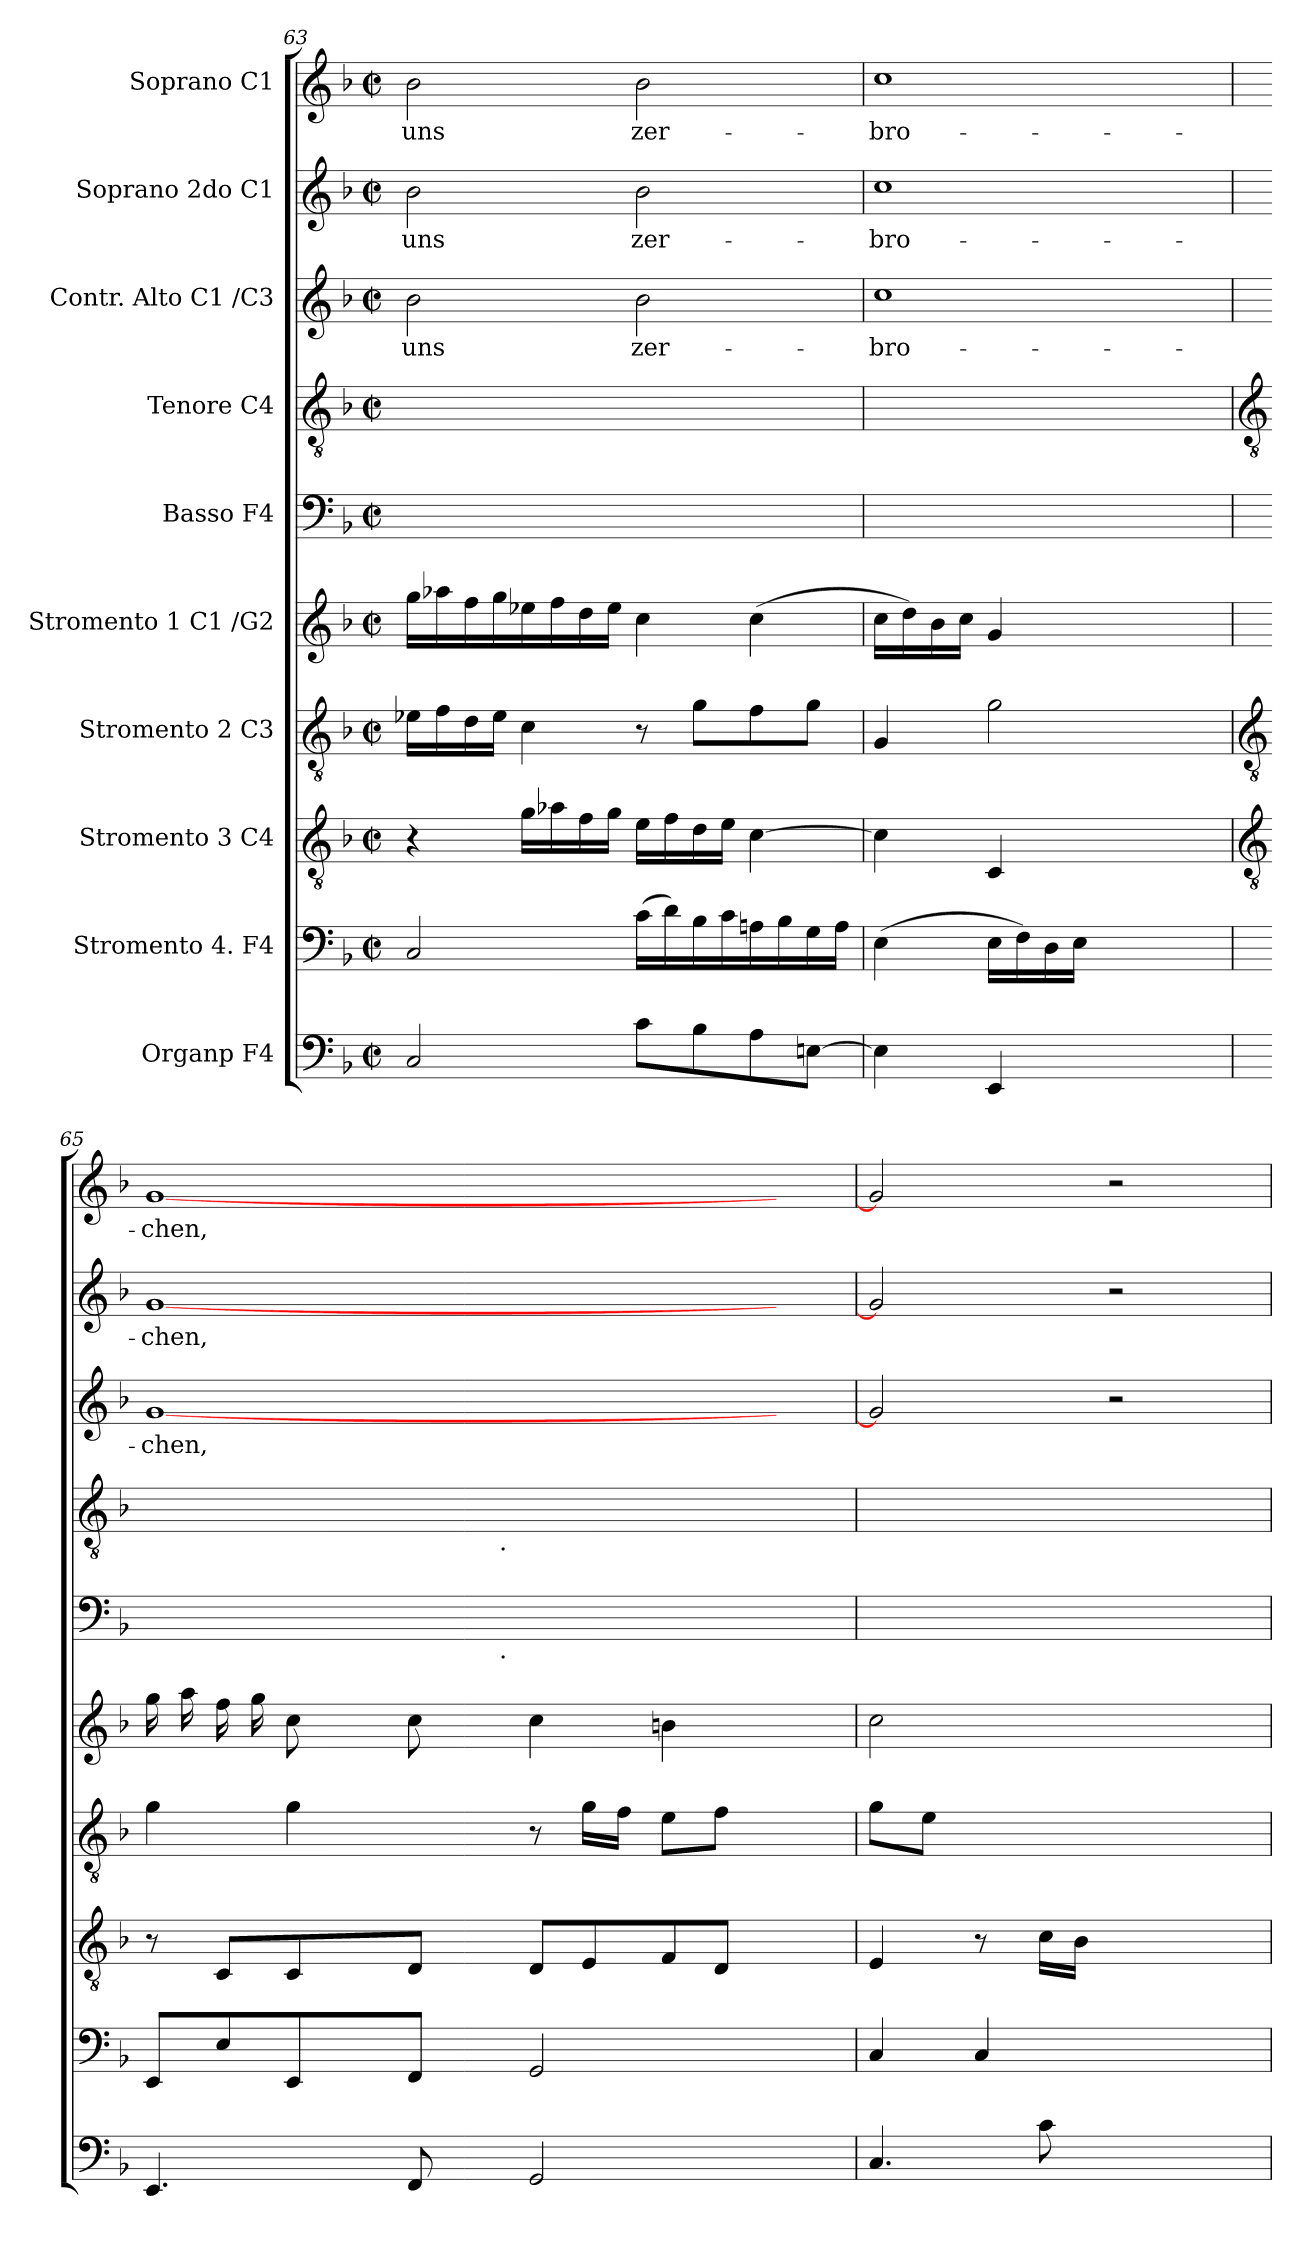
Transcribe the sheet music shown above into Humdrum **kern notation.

**kern	**kern	**kern	**kern	**kern	**kern	**kern	**kern	**text	**kern	**text	**kern	**text
*part10	*part9	*part8	*part7	*part6	*part5	*part4	*part3	*part3	*part2	*part2	*part1	*part1
*staff10	*staff9	*staff8	*staff7	*staff6	*staff5	*staff4	*staff3	*staff3	*staff2	*staff2	*staff1	*staff1
*I"Organp  F4	*I"Stromento 4.  F4	*I"Stromento 3  C4	*I"Stromento 2  C3	*I"Stromento 1  C1 /G2	*I"Basso  F4	*I"Tenore  C4	*I"Contr. Alto  C1 /C3	*	*I"Soprano 2do  C1	*	*I"Soprano  C1	*
!!LO:LB:g=z
*clefF4	*clefF4	*clefGv2	*clefGv2	*clefG2	*clefF4	*clefGv2	*clefG2	*	*clefG2	*	*clefG2	*
*k[b-]	*k[b-]	*k[b-]	*k[b-]	*k[b-]	*k[b-]	*k[b-]	*k[b-]	*	*k[b-]	*	*k[b-]	*
*F:	*F:	*F:	*F:	*F:	*F:	*F:	*F:	*	*F:	*	*F:	*
*M2/2	*M2/2	*M2/2	*M2/2	*M2/2	*M2/2	*M2/2	*M2/2	*	*M2/2	*	*M2/2	*
*met(c|)	*met(c|)	*met(c|)	*met(c|)	*met(c|)	*met(c|)	*met(c|)	*met(c|)	*	*met(c|)	*	*met(c|)	*
=63	=63	=63	=63	=63	=63	=63	=63	=63	=63	=63	=63	=63
!	!	!	!	!	!	!	!	!LO:LY:b	!	!LO:LY:b	!	!LO:LY:b
2C/	2C/	4r	16e-X\LL	16gg\LL	4ryy	4ryy	2b-\	uns	2b-\	uns	2b-\	uns
.	.	.	16f\	16aa-X\	.	.	.	.	.	.	.	.
.	.	.	16d\	16ff\	.	.	.	.	.	.	.	.
.	.	.	16e-\JJ	16gg\	.	.	.	.	.	.	.	.
.	.	16g\LL	4c\	16ee-X\	4ryy	4ryy	.	.	.	.	.	.
.	.	16a-X\	.	16ff\	.	.	.	.	.	.	.	.
.	.	16f\	.	16dd\	.	.	.	.	.	.	.	.
.	.	16g\JJ	.	16ee-\JJ	.	.	.	.	.	.	.	.
!	!	!	!	!	!	!	!	!LO:LY:b	!	!LO:LY:b	!	!LO:LY:b
8c\L	(>16c\LL	16e\LL	8r	4cc\	4ryy	4ryy	2b-\	zer-	2b-\	zer-	2b-\	zer-
.	16d\)	16f\	.	.	.	.	.	.	.	.	.	.
8B-\	16B-\	16d\	8g\L	.	.	.	.	.	.	.	.	.
.	16c\	16e\JJ	.	.	.	.	.	.	.	.	.	.
8A\	16An\	[4c\	8f\	(>4cc\	4ryy	4ryy	.	.	.	.	.	.
.	16B-\	.	.	.	.	.	.	.	.	.	.	.
[8En\J	16G\	.	8g\J	.	.	.	.	.	.	.	.	.
.	16A\JJ	.	.	.	.	.	.	.	.	.	.	.
=64	=64	=64	=64	=64	=64	=64	=64	=64	=64	=64	=64	=64
!	!	!	!	!	!	!	!	!LO:LY:b	!	!LO:LY:b	!	!LO:LY:b
4E\]	(>4E\	4c\]	4G/	16cc\LL	4ryy	4ryy	1cc	-bro-	1cc	-bro-	1cc	-bro-
.	.	.	.	16dd\)	.	.	.	.	.	.	.	.
.	.	.	.	16b-\	.	.	.	.	.	.	.	.
.	.	.	.	16cc\JJ	.	.	.	.	.	.	.	.
4EE/	16E\LL	4C/	2g\	4g/	4ryy	4ryy	.	.	.	.	.	.
.	16F\)	.	.	.	.	.	.	.	.	.	.	.
.	16D\	.	.	.	.	.	.	.	.	.	.	.
.	16E\JJ	.	.	.	.	.	.	.	.	.	.	.
2ryy	2ryy	2ryy	.	2ryy	2ryy	2ryy	.	.	.	.	.	.
.	.	.	4ryy	.	.	.	.	.	.	.	.	.
!!LO:LB:g=z
=65	=65	=65	=65	=65	=65	=65	=65	=65	=65	=65	=65	=65
*	*	*clefGv2	*clefGv2	*	*	*clefGv2	*	*	*	*	*	*
!	!	!	!	!	!	!	!	!LO:LY:b	!	!LO:LY:b	!	!LO:LY:b
4.EE/	8EE/L	8r	4g\	16gg\LL	4ryy	4ryy	[1g	-chen,	[1g	-chen,	[1g	-chen,
.	.	.	.	16aa\	.	.	.	.	.	.	.	.
.	8E/	8C/L	.	16ff\	.	.	.	.	.	.	.	.
.	.	.	.	16gg\	.	.	.	.	.	.	.	.
.	8EE/	8C/	4g\	8cc\	64ryy	64ryy	.	.	.	.	.	.
.	.	.	.	.	64ryy	64ryy	.	.	.	.	.	.
.	.	.	.	.	64ryy	64ryy	.	.	.	.	.	.
.	.	.	.	.	64ryy	64ryy	.	.	.	.	.	.
.	.	.	.	.	64ryy	64ryy	.	.	.	.	.	.
.	.	.	.	.	64ryy	64ryy	.	.	.	.	.	.
.	.	.	.	.	64ryy	64ryy	.	.	.	.	.	.
.	.	.	.	.	64ryy	64ryy	.	.	.	.	.	.
8FF/	8FF/J	8D/J	.	8cc\J	64ryy	64ryy	.	.	.	.	.	.
.	.	.	.	.	64ryy	64ryy	.	.	.	.	.	.
.	.	.	.	.	64ryy	64ryy	.	.	.	.	.	.
.	.	.	.	.	64ryy	64ryy	.	.	.	.	.	.
.	.	.	.	.	64ryy	64ryy	.	.	.	.	.	.
.	.	.	.	.	64ryy	64ryy	.	.	.	.	.	.
!	!	!	!	!	!	!LO:TX:b:t=.	!	!	!	!	!	!
!	!	!	!	!	!LO:TX:b:t=.	!	!	!	!	!	!	!
.	.	.	.	.	64ryy	64ryy	.	.	.	.	.	.
.	.	.	.	.	4ryy	4ryy	.	.	.	.	.	.
2GG/	2GG/	8D/L	8r	4cc\	.	.	.	.	.	.	.	.
.	.	8E/	16g\LL	.	.	.	.	.	.	.	.	.
.	.	.	16f\JJ	.	.	.	.	.	.	.	.	.
.	.	.	.	.	4ryy	4ryy	.	.	.	.	.	.
.	.	8F/	8e\L	4bn\	.	.	.	.	.	.	.	.
.	.	8D/J	8f\J	.	.	.	.	.	.	.	.	.
.	.	.	.	.	4ryy	4ryy	.	.	.	.	.	.
8...ryy	8...ryy	8...ryy	8...ryy	8...ryy	.	.	8...ryy	.	8...ryy	.	8...ryy	.
!!LO:LB:g=z
=66	=66	=66	=66	=66	=66	=66	=66	=66	=66	=66	=66	=66
4.C/	4C/	4E/	8g\L	2cc\	4ryy	4ryy	2g/]	.	2g/]	.	2g/]	.
.	.	.	8e\J	.	.	.	.	.	.	.	.	.
.	4C/	8r	2.ryy	.	64ryy	64ryy	.	.	.	.	.	.
.	.	.	.	.	2ryy	2ryy	.	.	.	.	.	.
8c\	.	16c\LL	.	.	.	.	.	.	.	.	.	.
.	.	16B-\JJ	.	.	.	.	.	.	.	.	.	.
2ryy	2ryy	2ryy	.	2ryy	.	.	2r	.	2r	.	2r	.
.	.	.	.	.	8...ryy	8...ryy	.	.	.	.	.	.
=	=	=	=	=	=	=	=	=	=	=	=	=
*-	*-	*-	*-	*-	*-	*-	*-	*-	*-	*-	*-	*-
